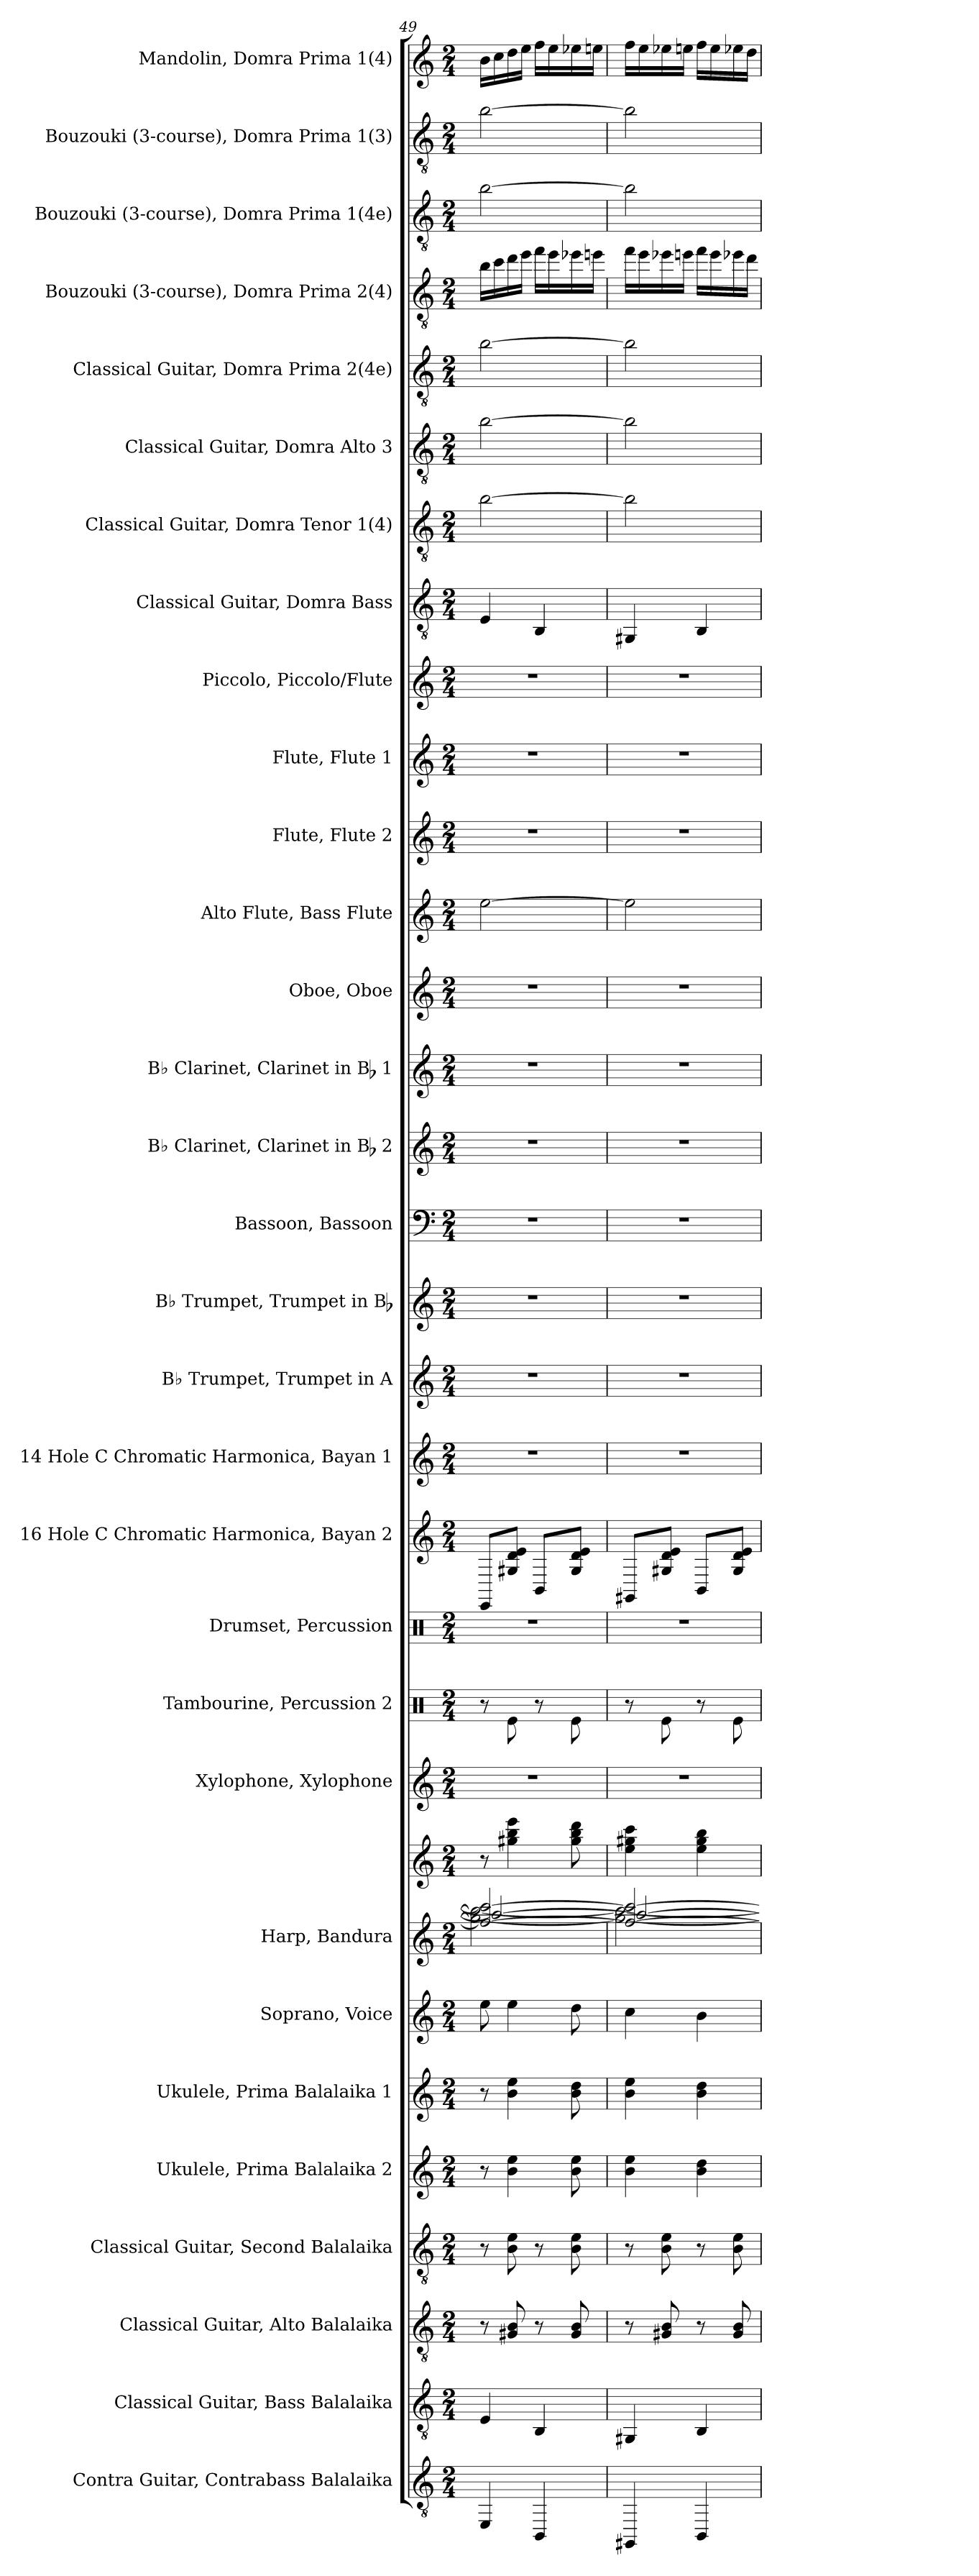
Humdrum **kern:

**kern	**kern	**kern	**kern	**kern	**kern	**kern	**kern	**kern	**kern	**kern	**kern	**kern	**kern	**kern	**kern	**kern	**kern	**kern	**kern	**kern	**kern	**kern	**kern	**kern	**kern	**kern	**kern	**kern	**kern	**kern	**kern
*part31	*part30	*part29	*part28	*part27	*part26	*part25	*part24	*part24	*part23	*part22	*part21	*part20	*part19	*part18	*part17	*part16	*part15	*part14	*part13	*part12	*part11	*part10	*part9	*part8	*part7	*part6	*part5	*part4	*part3	*part2	*part1
*staff32	*staff31	*staff30	*staff29	*staff28	*staff27	*staff26	*staff25	*staff24	*staff23	*staff22	*staff21	*staff20	*staff19	*staff18	*staff17	*staff16	*staff15	*staff14	*staff13	*staff12	*staff11	*staff10	*staff9	*staff8	*staff7	*staff6	*staff5	*staff4	*staff3	*staff2	*staff1
*I"Contra Guitar, Contrabass Balalaika	*I"Classical Guitar, Bass Balalaika	*I"Classical Guitar, Alto Balalaika	*I"Classical Guitar, Second Balalaika	*I"Ukulele, Prima Balalaika 2	*I"Ukulele, Prima Balalaika 1	*I"Soprano, Voice	*I"Harp, Bandura	*	*I"Xylophone, Xylophone	*I"Tambourine, Percussion 2	*I"Drumset, Percussion	*I"16 Hole C Chromatic Harmonica, Bayan 2	*I"14 Hole C Chromatic Harmonica, Bayan 1	*I"B♭ Trumpet, Trumpet in A	*I"B♭ Trumpet, Trumpet in Bb	*I"Bassoon, Bassoon	*I"B♭ Clarinet, Clarinet in Bb 2	*I"B♭ Clarinet, Clarinet in Bb 1	*I"Oboe, Oboe	*I"Alto Flute, Bass Flute	*I"Flute, Flute 2	*I"Flute, Flute 1	*I"Piccolo, Piccolo/Flute	*I"Classical Guitar, Domra Bass	*I"Classical Guitar, Domra Tenor 1(4)	*I"Classical Guitar, Domra Alto 3	*I"Classical Guitar, Domra Prima 2(4e)	*I"Bouzouki (3-course), Domra Prima 2(4)	*I"Bouzouki (3-course), Domra Prima 1(4e)	*I"Bouzouki (3-course), Domra Prima 1(3)	*I"Mandolin, Domra Prima 1(4)
*I'C. Guit.	*I'Guit.	*I'Guit.	*I'Guit.	*I'Uk.	*I'Uk.	*I'S.	*I'Hrp.	*	*I'Xyl.	*I'Tamb.	*I'D. Set	*I'Harm.	*I'Harm.	*I'B♭ Tpt.	*I'B♭ Tpt.	*I'Bsn.	*I'B♭ Cl.	*I'B♭ Cl.	*I'Ob.	*I'A. Fl.	*I'Fl.	*I'Fl.	*I'Picc.	*I'Guit.	*I'Guit.	*I'Guit.	*I'Guit.	*I'Bou.	*I'Bou.	*I'Bou.	*I'Mdn.
!!LO:PB:g=z
*clefGv2	*clefGv2	*clefGv2	*clefGv2	*clefG2	*clefG2	*clefG2	*clefG2	*clefG2	*clefG2	*clefX	*clefX	*clefG2	*clefG2	*clefG2	*clefG2	*clefF4	*clefG2	*clefG2	*clefG2	*clefG2	*clefG2	*clefG2	*clefG2	*clefGv2	*clefGv2	*clefGv2	*clefGv2	*clefGv2	*clefGv2	*clefGv2	*clefG2
*	*	*	*	*	*	*	*	*	*ITrd-7c-12	*	*	*	*	*ITrd1c2	*ITrd1c2	*	*ITrd1c2	*ITrd1c2	*	*ITrd3c5	*	*	*ITrd-7c-12	*	*	*	*	*	*	*	*
*k[]	*k[]	*k[]	*k[]	*k[]	*k[]	*k[]	*k[]	*k[]	*k[]	*k[]	*k[]	*k[]	*k[]	*k[b-e-]	*k[b-e-]	*k[]	*k[b-e-]	*k[b-e-]	*k[]	*k[f#]	*k[]	*k[]	*k[]	*k[]	*k[]	*k[]	*k[]	*k[]	*k[]	*k[]	*k[]
*M2/4	*M2/4	*M2/4	*M2/4	*M2/4	*M2/4	*M2/4	*M2/4	*M2/4	*M2/4	*M2/4	*M2/4	*M2/4	*M2/4	*M2/4	*M2/4	*M2/4	*M2/4	*M2/4	*M2/4	*M2/4	*M2/4	*M2/4	*M2/4	*M2/4	*M2/4	*M2/4	*M2/4	*M2/4	*M2/4	*M2/4	*M2/4
=49	=49	=49	=49	=49	=49	=49	=49	=49	=49	=49	=49	=49	=49	=49	=49	=49	=49	=49	=49	=49	=49	=49	=49	=49	=49	=49	=49	=49	=49	=49	=49
*	*	*	*	*	*	*	*^	*	*	*	*	*	*	*	*	*	*	*	*	*	*	*	*	*	*	*	*	*	*	*	*
*	*	*	*	*	*	*	*	*^	*	*	*	*	*	*	*	*	*	*	*	*	*	*	*	*	*	*	*	*	*	*	*	*
4EE/	4E/	8r	8r	8r	8r	8ee\	2ff#/_ 2ccc#/_	2gg\_ 2bb\_	2aa/_	8r	2r	8r	2r	8EE/L	2r	2r	2r	2r	2r	2r	2r	[2b\	2r	2r	2r	4E/	[2b\	[2b\	[2b\	16b\LL	[2b\	[2b\	16b\LL
.	.	.	.	.	.	.	.	.	.	.	.	.	.	.	.	.	.	.	.	.	.	.	.	.	.	.	.	.	.	16cc\	.	.	16cc\
.	.	8G#X/ 8B/	8B\ 8e\	4b\ 4ee\	4b\ 4ee\	4ee\	.	.	.	4gg#X\ 4bb\ 4eee\	.	8Re\	.	8G#X/ 8d/ 8e/J	.	.	.	.	.	.	.	.	.	.	.	.	.	.	.	16dd\	.	.	16dd\
.	.	.	.	.	.	.	.	.	.	.	.	.	.	.	.	.	.	.	.	.	.	.	.	.	.	.	.	.	.	16ee\JJ	.	.	16ee\JJ
4BBB/	4BB/	8r	8r	.	.	.	.	.	.	.	.	8r	.	8BB/L	.	.	.	.	.	.	.	.	.	.	.	4BB/	.	.	.	16ff\LL	.	.	16ff\LL
.	.	.	.	.	.	.	.	.	.	.	.	.	.	.	.	.	.	.	.	.	.	.	.	.	.	.	.	.	.	16ee\	.	.	16ee\
.	.	8G#/ 8B/	8B\ 8e\	8b\ 8ee\	8b\ 8dd\	8dd\	.	.	.	8gg#\ 8bb\ 8ddd\	.	8Re\	.	8G#/ 8d/ 8e/J	.	.	.	.	.	.	.	.	.	.	.	.	.	.	.	16ee-X\	.	.	16ee-X\
.	.	.	.	.	.	.	.	.	.	.	.	.	.	.	.	.	.	.	.	.	.	.	.	.	.	.	.	.	.	16een\JJ	.	.	16een\JJ
=50	=50	=50	=50	=50	=50	=50	=50	=50	=50	=50	=50	=50	=50	=50	=50	=50	=50	=50	=50	=50	=50	=50	=50	=50	=50	=50	=50	=50	=50	=50	=50	=50	=50
4GGG#X/	4GG#X/	8r	8r	4b\ 4ee\	4b\ 4ee\	4cc\	2ff#/_ 2ccc#/_	2gg\_ 2bb\_	2aa/_	4ee\ 4gg#X\ 4ccc\	2r	8r	2r	8GG#X/L	2r	2r	2r	2r	2r	2r	2r	2b\]	2r	2r	2r	4GG#X/	2b\]	2b\]	2b\]	16ff\LL	2b\]	2b\]	16ff\LL
.	.	.	.	.	.	.	.	.	.	.	.	.	.	.	.	.	.	.	.	.	.	.	.	.	.	.	.	.	.	16ee\	.	.	16ee\
.	.	8G#X/ 8B/	8B\ 8e\	.	.	.	.	.	.	.	.	8Re\	.	8G#X/ 8d/ 8e/J	.	.	.	.	.	.	.	.	.	.	.	.	.	.	.	16ee-X\	.	.	16ee-X\
.	.	.	.	.	.	.	.	.	.	.	.	.	.	.	.	.	.	.	.	.	.	.	.	.	.	.	.	.	.	16een\JJ	.	.	16een\JJ
4BBB/	4BB/	8r	8r	4b\ 4dd\	4b\ 4dd\	4b\	.	.	.	4ee\ 4gg#\ 4bb\	.	8r	.	8BB/L	.	.	.	.	.	.	.	.	.	.	.	4BB/	.	.	.	16ff\LL	.	.	16ff\LL
.	.	.	.	.	.	.	.	.	.	.	.	.	.	.	.	.	.	.	.	.	.	.	.	.	.	.	.	.	.	16ee\	.	.	16ee\
.	.	8G#/ 8B/	8B\ 8e\	.	.	.	.	.	.	.	.	8Re\	.	8G#/ 8d/ 8e/J	.	.	.	.	.	.	.	.	.	.	.	.	.	.	.	16ee-X\	.	.	16ee-X\
.	.	.	.	.	.	.	.	.	.	.	.	.	.	.	.	.	.	.	.	.	.	.	.	.	.	.	.	.	.	16dd\JJ	.	.	16dd\JJ
*	*	*	*	*	*	*	*v	*v	*v	*	*	*	*	*	*	*	*	*	*	*	*	*	*	*	*	*	*	*	*	*	*	*	*
=	=	=	=	=	=	=	=	=	=	=	=	=	=	=	=	=	=	=	=	=	=	=	=	=	=	=	=	=	=	=	=
*-	*-	*-	*-	*-	*-	*-	*-	*-	*-	*-	*-	*-	*-	*-	*-	*-	*-	*-	*-	*-	*-	*-	*-	*-	*-	*-	*-	*-	*-	*-	*-
